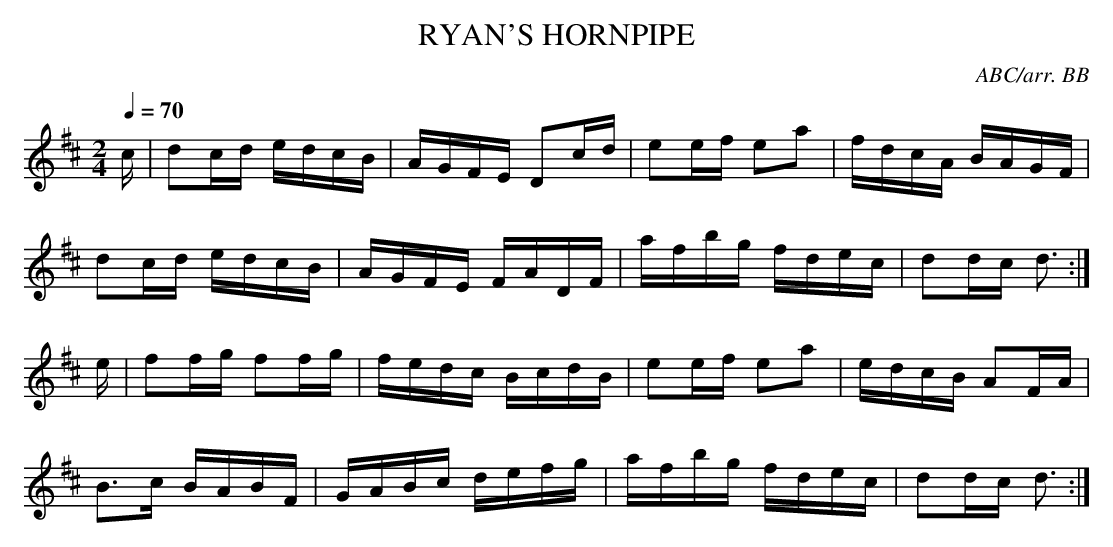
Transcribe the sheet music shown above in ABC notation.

X:1
T:RYAN'S HORNPIPE
C:ABC/arr. BB
in the OFPC volumes.
Y:"Irish - Farrell"
Q:1/4=70
M:2/4
L:1/16
K:D
c|d2cd edcB|AGFE D2cd|e2ef e2a2|fdcA BAGF|
d2cd edcB|AGFE FADF|afbg fdec|d2dc d3 :|
e|f2fg f2fg|fedc BcdB|e2ef e2a2|edcB A2FA|
B3c BABF|GABc defg|afbg fdec|d2dc d3 :|
